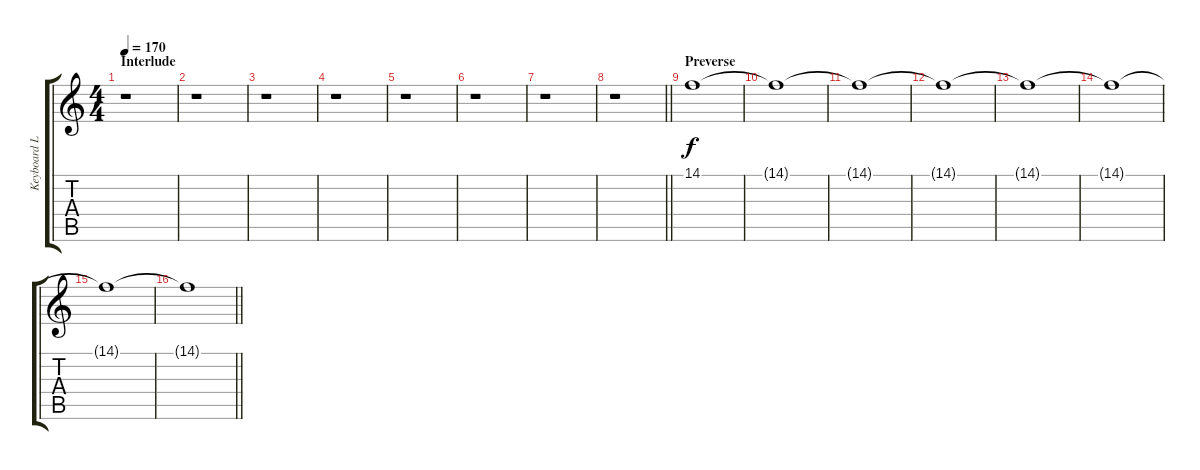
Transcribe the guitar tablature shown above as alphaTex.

\track ("Keyboard L" "Keyboard L") {instrument stringensemble1}
\staff {score tabs}
\tuning (Eb4 Bb3 Gb3 Db3 Ab2 Eb2) {hide}
\ts (4 4)
\section ("" "Interlude")
\tempo 170
\clef g2
\ks c
r.1{dy f} |
r.1 |
r.1 |
r.1 |
r.1 |
r.1 |
r.1 |
\barLineRight lightlight
r.1 |
\section ("" "Preverse")
14.1.1 |
14.1{t}.1 |
14.1{t}.1 |
14.1{t}.1 |
14.1{t}.1 |
14.1{t}.1 |
14.1{t}.1 |
\barLineRight lightlight
14.1{t}.1
